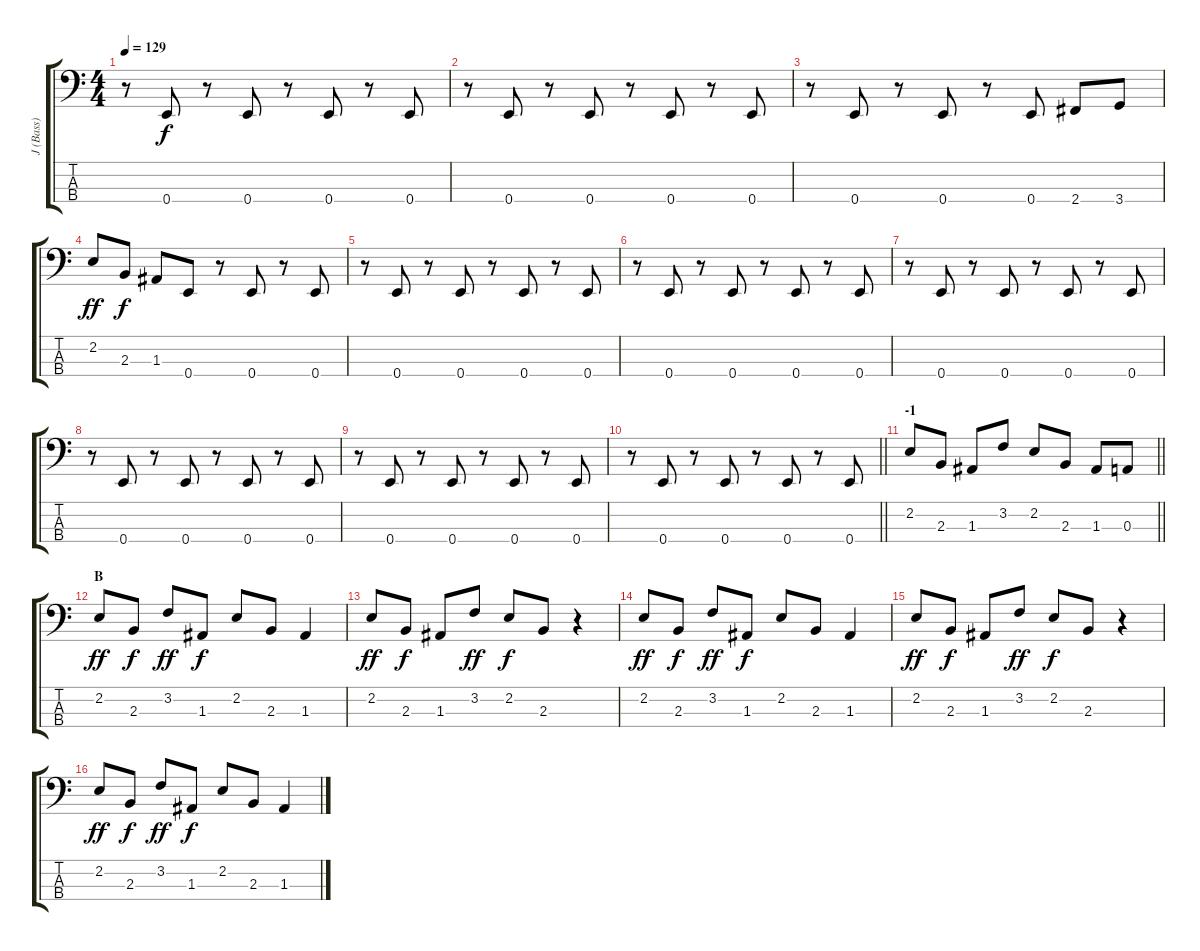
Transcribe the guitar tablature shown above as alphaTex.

\track ("J (Bass)" "J (Bass)") {instrument electricbassfinger}
\staff {score tabs}
\tuning (G2 D2 A1 E1) {hide}
\ts (4 4)
\tempo 129
\clef f4
\ks c
r.8{dy f} 0.4.8 r.8 0.4.8 r.8 0.4.8 r.8 0.4.8 |
r.8 0.4.8 r.8 0.4.8 r.8 0.4.8 r.8 0.4.8 |
r.8 0.4.8 r.8 0.4.8 r.8 0.4.8 2.4.8 3.4.8 |
2.2.8{dy ff} 2.3.8{dy f} 1.3.8 0.4.8 r.8 0.4.8 r.8 0.4.8 |
r.8 0.4.8 r.8 0.4.8 r.8 0.4.8 r.8 0.4.8 |
r.8 0.4.8 r.8 0.4.8 r.8 0.4.8 r.8 0.4.8 |
r.8 0.4.8 r.8 0.4.8 r.8 0.4.8 r.8 0.4.8 |
r.8 0.4.8 r.8 0.4.8 r.8 0.4.8 r.8 0.4.8 |
r.8 0.4.8 r.8 0.4.8 r.8 0.4.8 r.8 0.4.8 |
\barLineRight lightlight
r.8 0.4.8 r.8 0.4.8 r.8 0.4.8 r.8 0.4.8 |
\section ("" "-1")
\barLineRight lightlight
2.2.8 2.3.8 1.3.8 3.2.8 2.2.8 2.3.8 1.3.8 0.3.8 |
\section ("" "B")
2.2.8{dy ff} 2.3.8{dy f} 3.2.8{dy ff} 1.3.8{dy f} 2.2.8 2.3.8 1.3.4 |
2.2.8{dy ff} 2.3.8{dy f} 1.3.8 3.2.8{dy ff} 2.2.8{dy f} 2.3.8 r.4 |
2.2.8{dy ff} 2.3.8{dy f} 3.2.8{dy ff} 1.3.8{dy f} 2.2.8 2.3.8 1.3.4 |
2.2.8{dy ff} 2.3.8{dy f} 1.3.8 3.2.8{dy ff} 2.2.8{dy f} 2.3.8 r.4 |
2.2.8{dy ff} 2.3.8{dy f} 3.2.8{dy ff} 1.3.8{dy f} 2.2.8 2.3.8 1.3.4
